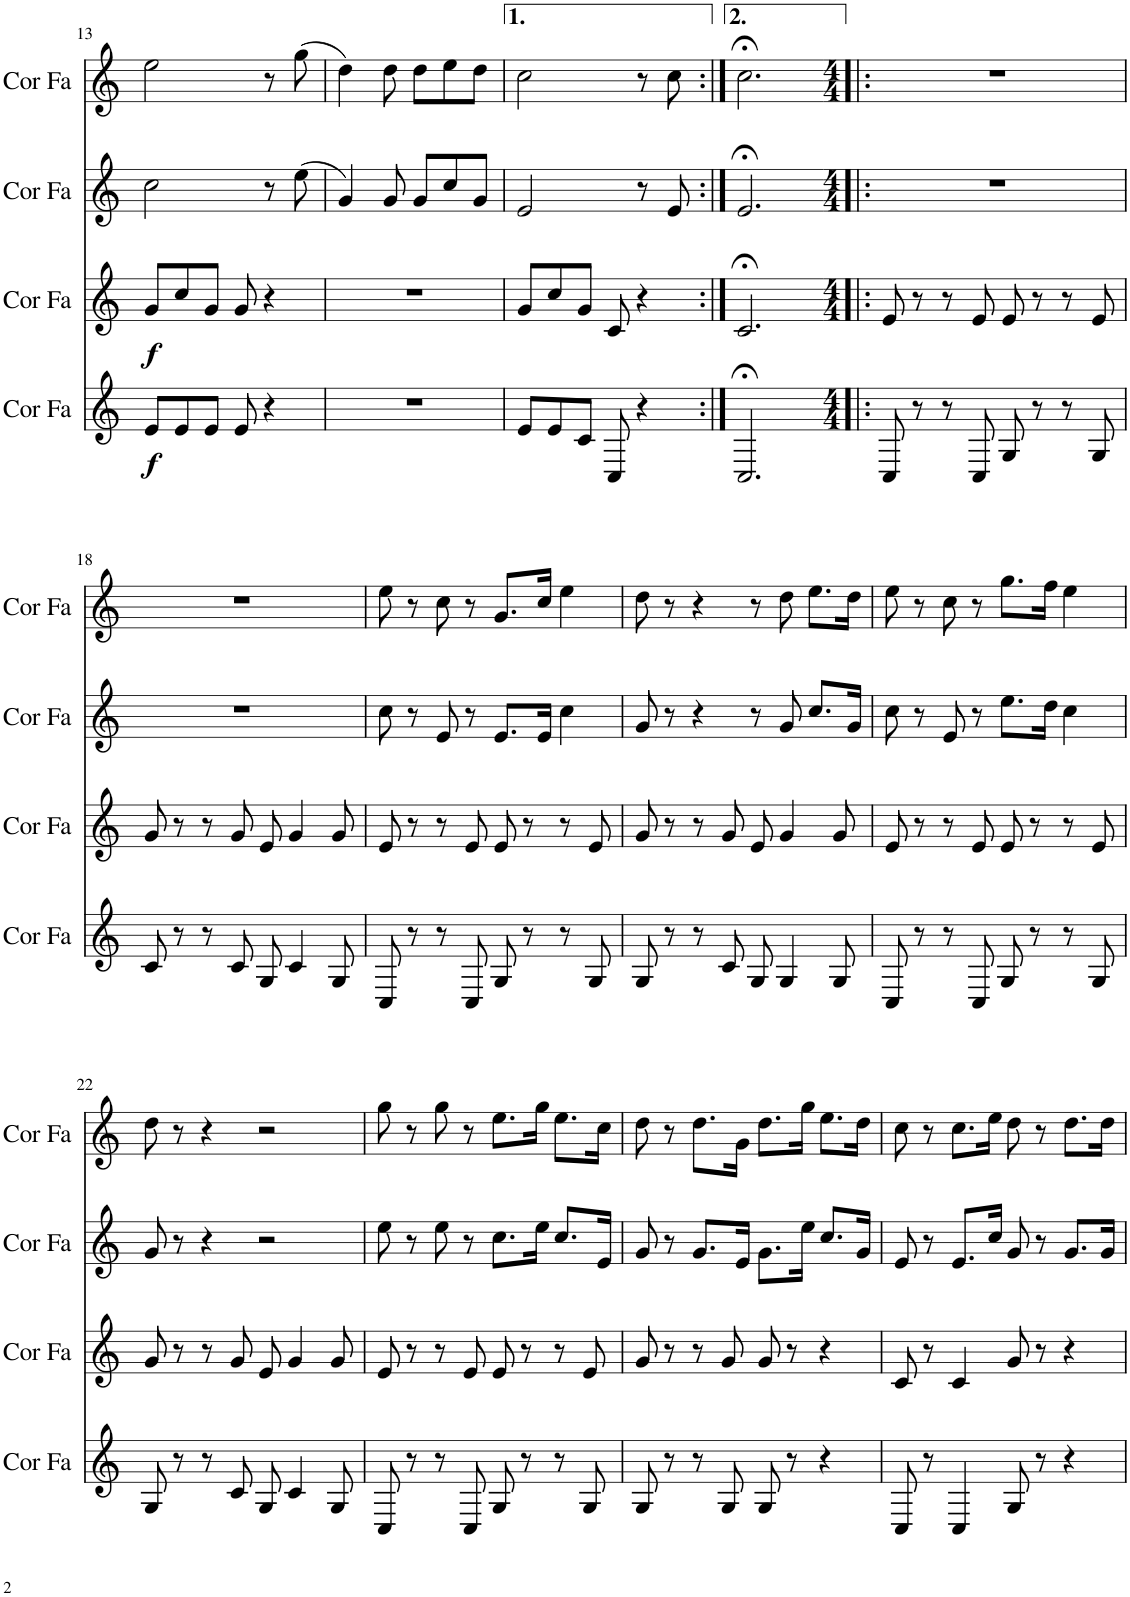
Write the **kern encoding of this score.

**kern	**dynam	**kern	**dynam	**kern	**kern
*part4	*part4	*part3	*part3	*part2	*part1
*staff4	*staff4	*staff3	*staff3	*staff2	*staff1
*I"Cor en Fa	*	*I"Cor en Fa	*	*I"Cor en Fa	*I"Cor en Fa
*I'Cor Fa	*	*I'Cor Fa	*	*I'Cor Fa	*I'Cor Fa
!!LO:PB:g=z
*clefG2	*	*clefG2	*	*clefG2	*clefG2
*Trd4c7	*	*Trd4c7	*	*Trd4c7	*Trd4c7
*k[]	*	*k[]	*	*k[]	*k[]
*M6/8	*	*M6/8	*	*M6/8	*M6/8
=13	=13	=13	=13	=13	=13
!	!LO:DY:b	!	!LO:DY:b	!	!
8e/L	f	8g/L	f	2cc\	2ee\
8e/	.	8cc/	.	.	.
8e/J	.	8g/J	.	.	.
8e/	.	8g/	.	.	.
4r	.	4r	.	8r	8r
.	.	.	.	(8ee\	(8gg\
=14	=14	=14	=14	=14	=14
2.r	.	2.r	.	4g/)	4dd\)
.	.	.	.	8g/	8dd\
.	.	.	.	8g/L	8dd\L
.	.	.	.	8cc/	8ee\
.	.	.	.	8g/J	8dd\J
=15	=15	=15	=15	=15	=15
8e/L	.	8g/L	.	2e/	2cc\
8e/	.	8cc/	.	.	.
8c/J	.	8g/J	.	.	.
8C/	.	8c/	.	.	.
4r	.	4r	.	8r	8r
.	.	.	.	8e/	8cc\
=16:|!	=16:|!	=16:|!	=16:|!	=16:|!	=16:|!
2.C;</	.	2.c;</	.	2.e;</	2.cc;<\
=17!|:	=17!|:	=17!|:	=17!|:	=17!|:	=17!|:
*M4/4	*	*M4/4	*	*M4/4	*M4/4
8C/	.	8e/	.	1r	1r
8r	.	8r	.	.	.
8r	.	8r	.	.	.
8C/	.	8e/	.	.	.
8G/	.	8e/	.	.	.
8r	.	8r	.	.	.
8r	.	8r	.	.	.
8G/	.	8e/	.	.	.
!!LO:LB:g=z
=18	=18	=18	=18	=18	=18
8c/	.	8g/	.	1r	1r
8r	.	8r	.	.	.
8r	.	8r	.	.	.
8c/	.	8g/	.	.	.
8G/	.	8e/	.	.	.
4c/	.	4g/	.	.	.
8G/	.	8g/	.	.	.
=19	=19	=19	=19	=19	=19
8C/	.	8e/	.	8cc\	8ee\
8r	.	8r	.	8r	8r
8r	.	8r	.	8e/	8cc\
8C/	.	8e/	.	8r	8r
8G/	.	8e/	.	8.e/L	8.g/L
8r	.	8r	.	.	.
.	.	.	.	16e/Jk	16cc/Jk
8r	.	8r	.	4cc\	4ee\
8G/	.	8e/	.	.	.
=20	=20	=20	=20	=20	=20
8G/	.	8g/	.	8g/	8dd\
8r	.	8r	.	8r	8r
8r	.	8r	.	4r	4r
8c/	.	8g/	.	.	.
8G/	.	8e/	.	8r	8r
4G/	.	4g/	.	8g/	8dd\
.	.	.	.	8.cc/L	8.ee\L
8G/	.	8g/	.	.	.
.	.	.	.	16g/Jk	16dd\Jk
=21	=21	=21	=21	=21	=21
8C/	.	8e/	.	8cc\	8ee\
8r	.	8r	.	8r	8r
8r	.	8r	.	8e/	8cc\
8C/	.	8e/	.	8r	8r
8G/	.	8e/	.	8.ee\L	8.gg\L
8r	.	8r	.	.	.
.	.	.	.	16dd\Jk	16ff\Jk
8r	.	8r	.	4cc\	4ee\
8G/	.	8e/	.	.	.
!!LO:LB:g=z
=22	=22	=22	=22	=22	=22
8G/	.	8g/	.	8g/	8dd\
8r	.	8r	.	8r	8r
8r	.	8r	.	4r	4r
8c/	.	8g/	.	.	.
8G/	.	8e/	.	2r	2r
4c/	.	4g/	.	.	.
8G/	.	8g/	.	.	.
=23	=23	=23	=23	=23	=23
8C/	.	8e/	.	8ee\	8gg\
8r	.	8r	.	8r	8r
8r	.	8r	.	8ee\	8gg\
8C/	.	8e/	.	8r	8r
8G/	.	8e/	.	8.cc\L	8.ee\L
8r	.	8r	.	.	.
.	.	.	.	16ee\Jk	16gg\Jk
8r	.	8r	.	8.cc/L	8.ee\L
8G/	.	8e/	.	.	.
.	.	.	.	16e/Jk	16cc\Jk
=24	=24	=24	=24	=24	=24
8G/	.	8g/	.	8g/	8dd\
8r	.	8r	.	8r	8r
8r	.	8r	.	8.g/L	8.dd\L
8G/	.	8g/	.	.	.
.	.	.	.	16e/Jk	16g\Jk
8G/	.	8g/	.	8.g\L	8.dd\L
8r	.	8r	.	.	.
.	.	.	.	16ee\Jk	16gg\Jk
4r	.	4r	.	8.cc/L	8.ee\L
.	.	.	.	16g/Jk	16dd\Jk
=25	=25	=25	=25	=25	=25
8C/	.	8c/	.	8e/	8cc\
8r	.	8r	.	8r	8r
4C/	.	4c/	.	8.e/L	8.cc\L
.	.	.	.	16cc/Jk	16ee\Jk
8G/	.	8g/	.	8g/	8dd\
8r	.	8r	.	8r	8r
4r	.	4r	.	8.g/L	8.dd\L
.	.	.	.	16g/Jk	16dd\Jk
=	=	=	=	=	=
*-	*-	*-	*-	*-	*-
